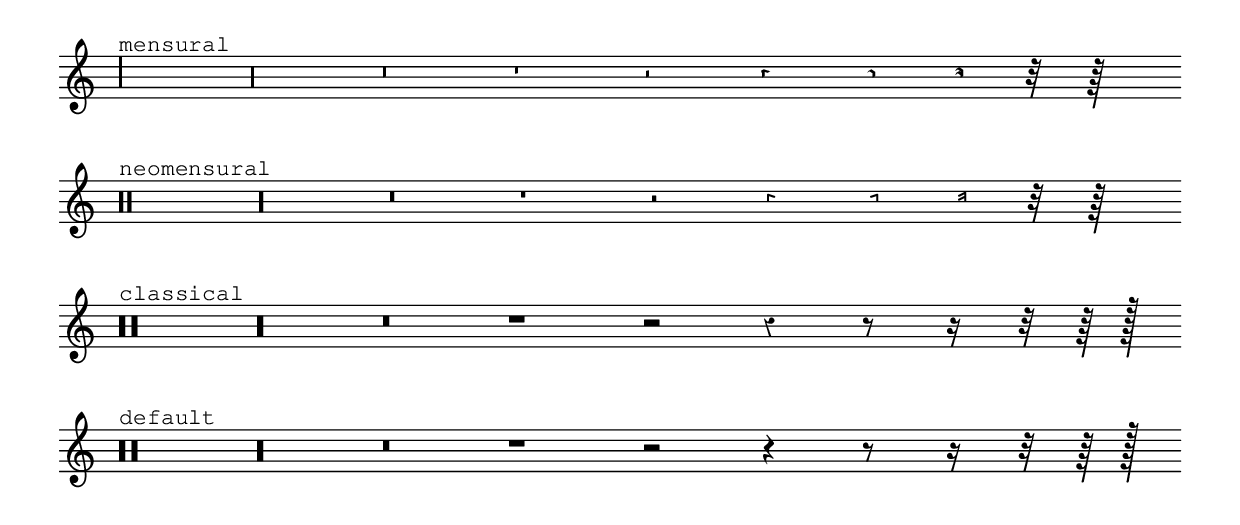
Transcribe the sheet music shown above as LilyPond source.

%% Do not edit this file; it is auto-generated from LSR http://lsr.dsi.unimi.it
%% This file is in the public domain.
\version "2.11.64"

\header {
  lsrtags = "rhythms, ancient-notation, tweaks-and-overrides"

  doctitlees = "Estilos de silencios"
  texidoces = "
Los silencios se pueden imprimir en distintos estilos.
"

  doctitlede = "Pausenstile"
  texidocde = "
Pausen können in verschiedenen Stilen dargestellt werden.
"

  texidoc = "
Rests may be used in various styles.




"
  doctitle = "Rest styles"
} % begin verbatim

\layout {
  indent = 0.0
  \context {
    \Staff
    \remove "Time_signature_engraver"
  }
}

\relative c {
  \set Score.timing = ##f
  \override Staff.Rest #'style = #'mensural
  r\maxima^\markup \typewriter { mensural }
  r\longa r\breve r1 r2 r4 r8 r16 r32 r64 s128 s128
  \bar ""
  
  \override Staff.Rest #'style = #'neomensural
  r\maxima^\markup \typewriter { neomensural }
  r\longa r\breve r1 r2 r4 r8 r16 r32 r64 s128 s128
  \bar ""
  
  \override Staff.Rest #'style = #'classical
  r\maxima^\markup \typewriter { classical }
  r\longa r\breve r1 r2 r4 r8 r16 r32 r64 r128 s128
  \bar ""
  
  \override Staff.Rest  #'style = #'default
  r\maxima^\markup \typewriter { default }
  r\longa r\breve r1 r2 r4 r8 r16 r32 r64 r128 s128
}
